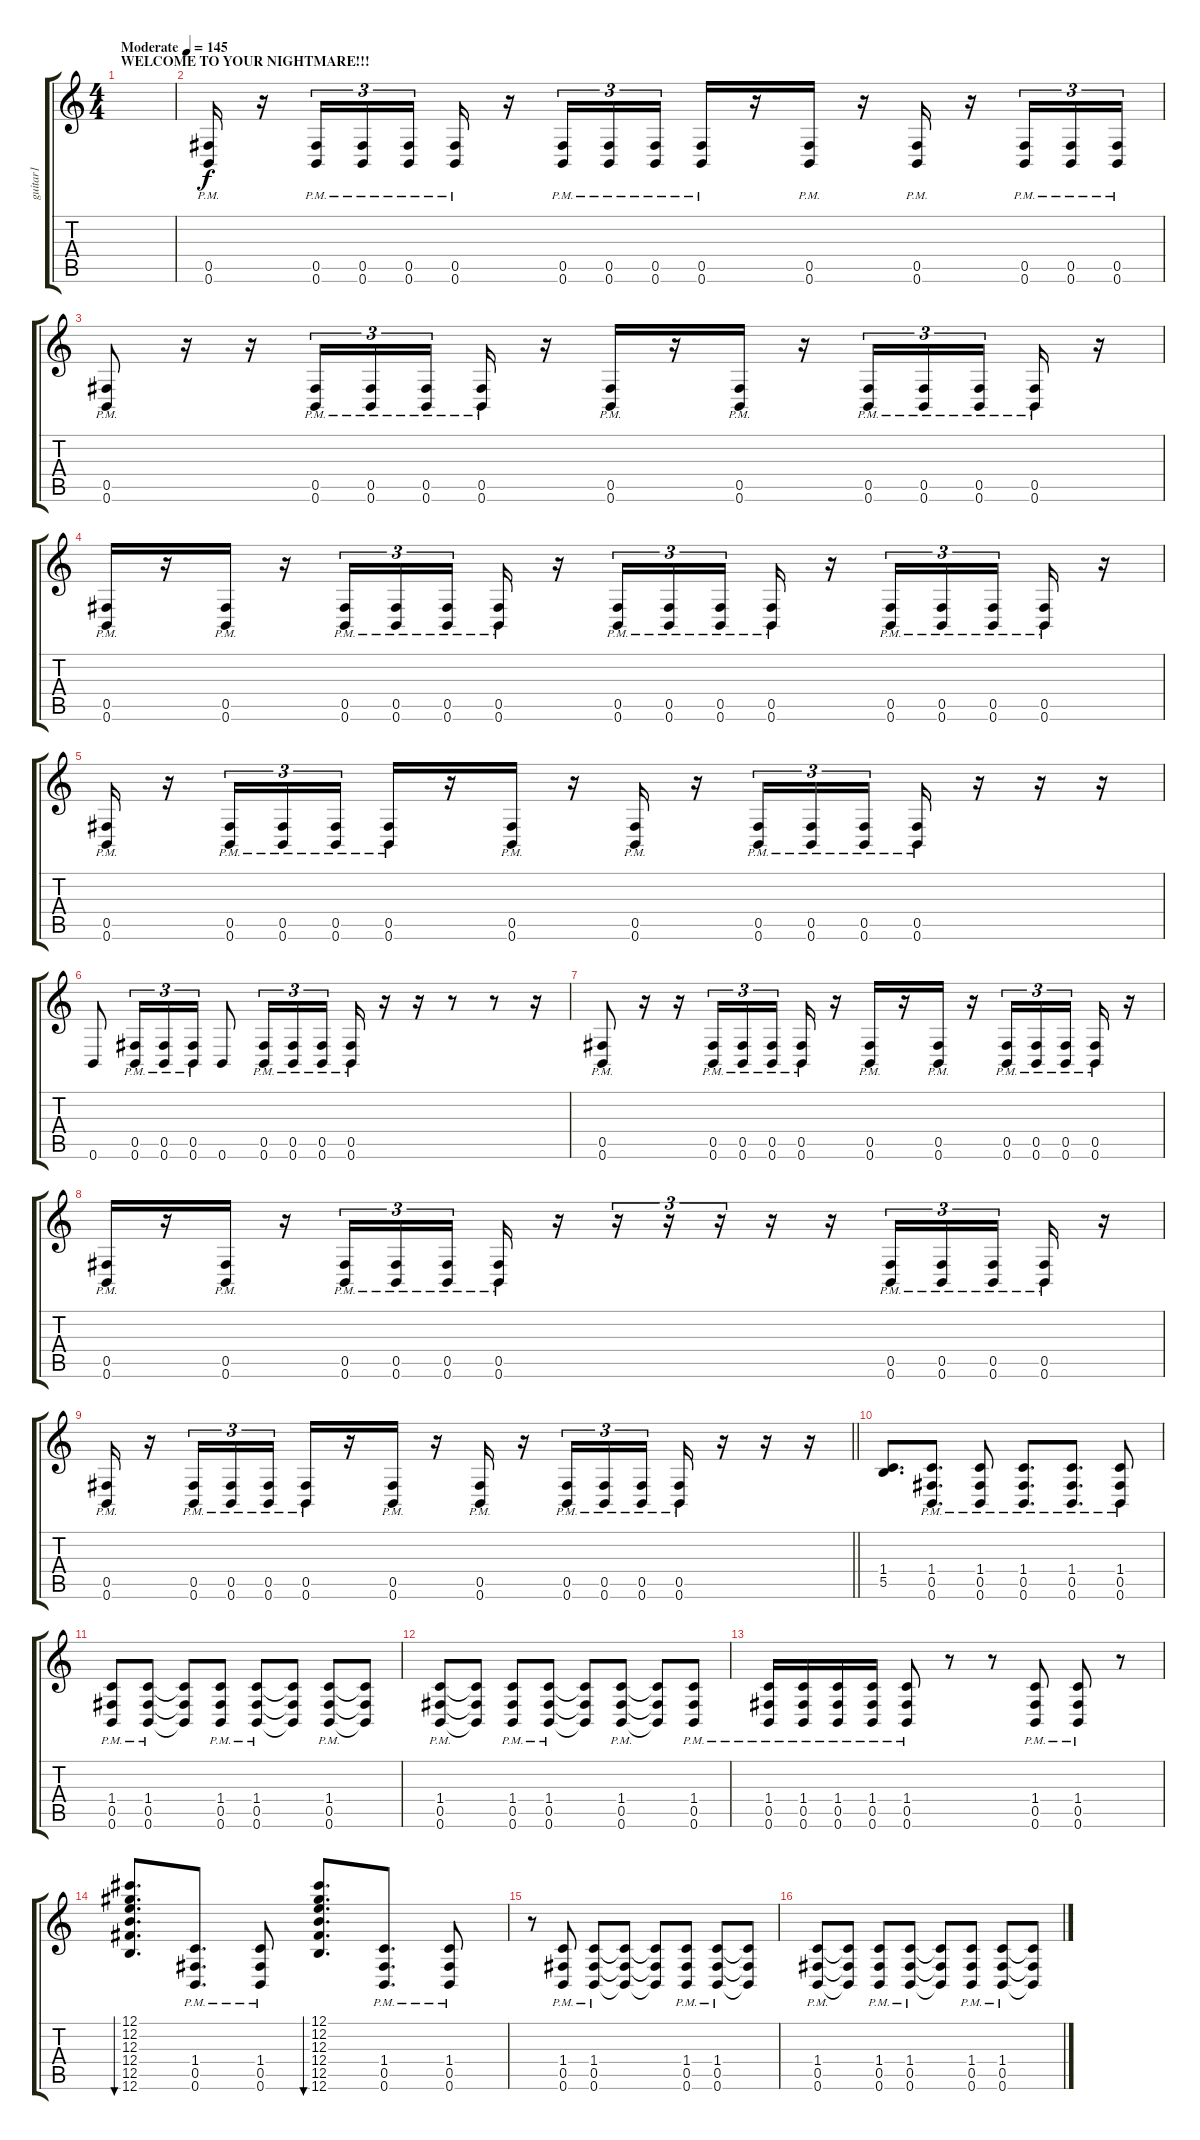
\track ("guitar1" "guitar1") {instrument distortionguitar}
\staff {score tabs}
\tuning (Db4 Ab3 E3 B2 Gb2 B1) {hide}
\ts (4 4)
\section ("" "WELCOME TO YOUR NIGHTMARE!!!")
\tempo (145 "Moderate")
\clef g2
\ks c
|
(0.5{pm} 0.6{pm}).16 r.16 (0.5{pm} 0.6{pm}).16{tu (3 2)} (0.5{pm} 0.6{pm}).16{tu (3 2)} (0.5{pm} 0.6{pm}).16{tu (3 2)} (0.5{pm} 0.6{pm}).16 r.16 (0.5{pm} 0.6{pm}).16{tu (3 2)} (0.5{pm} 0.6{pm}).16{tu (3 2)} (0.5{pm} 0.6{pm}).16{tu (3 2)} (0.5{pm} 0.6{pm}).16 r.16 (0.5{pm} 0.6{pm}).16 r.16 (0.5{pm} 0.6{pm}).16 r.16 (0.5{pm} 0.6{pm}).16{tu (3 2)} (0.5{pm} 0.6{pm}).16{tu (3 2)} (0.5{pm} 0.6{pm}).16{tu (3 2)} |
(0.5{pm} 0.6{pm}).8 r.16 r.16 (0.5{pm} 0.6{pm}).16{tu (3 2)} (0.5{pm} 0.6{pm}).16{tu (3 2)} (0.5{pm} 0.6{pm}).16{tu (3 2) beam splitsecondary} (0.5{pm} 0.6{pm}).16 r.16 (0.5{pm} 0.6{pm}).16 r.16 (0.5{pm} 0.6{pm}).16 r.16 (0.5{pm} 0.6{pm}).16{tu (3 2)} (0.5{pm} 0.6{pm}).16{tu (3 2)} (0.5{pm} 0.6{pm}).16{tu (3 2) beam splitsecondary} (0.5{pm} 0.6{pm}).16 r.16 |
(0.5{pm} 0.6{pm}).16 r.16 (0.5{pm} 0.6{pm}).16 r.16 (0.5{pm} 0.6{pm}).16{tu (3 2)} (0.5{pm} 0.6{pm}).16{tu (3 2)} (0.5{pm} 0.6{pm}).16{tu (3 2) beam splitsecondary} (0.5{pm} 0.6{pm}).16 r.16 (0.5{pm} 0.6{pm}).16{tu (3 2)} (0.5{pm} 0.6{pm}).16{tu (3 2)} (0.5{pm} 0.6{pm}).16{tu (3 2) beam splitsecondary} (0.5{pm} 0.6{pm}).16 r.16 (0.5{pm} 0.6{pm}).16{tu (3 2)} (0.5{pm} 0.6{pm}).16{tu (3 2)} (0.5{pm} 0.6{pm}).16{tu (3 2) beam splitsecondary} (0.5{pm} 0.6{pm}).16 r.16 |
(0.5{pm} 0.6{pm}).16 r.16 (0.5{pm} 0.6{pm}).16{tu (3 2)} (0.5{pm} 0.6{pm}).16{tu (3 2)} (0.5{pm} 0.6{pm}).16{tu (3 2)} (0.5{pm} 0.6{pm}).16 r.16 (0.5{pm} 0.6{pm}).16 r.16 (0.5{pm} 0.6{pm}).16 r.16 (0.5{pm} 0.6{pm}).16{tu (3 2)} (0.5{pm} 0.6{pm}).16{tu (3 2)} (0.5{pm} 0.6{pm}).16{tu (3 2)} (0.5{pm} 0.6{pm}).16 r.16 r.16 r.16 |
0.6.8 (0.5{pm} 0.6{pm}).16{tu (3 2)} (0.5{pm} 0.6{pm}).16{tu (3 2)} (0.5{pm} 0.6{pm}).16{tu (3 2)} 0.6.8 (0.5{pm} 0.6{pm}).16{tu (3 2)} (0.5{pm} 0.6{pm}).16{tu (3 2)} (0.5{pm} 0.6{pm}).16{tu (3 2)} (0.5{pm} 0.6{pm}).16 r.16 r.16 r.8 r.8 r.16 |
(0.5{pm} 0.6{pm}).8 r.16 r.16 (0.5{pm} 0.6{pm}).16{tu (3 2)} (0.5{pm} 0.6{pm}).16{tu (3 2)} (0.5{pm} 0.6{pm}).16{tu (3 2) beam splitsecondary} (0.5{pm} 0.6{pm}).16 r.16 (0.5{pm} 0.6{pm}).16 r.16 (0.5{pm} 0.6{pm}).16 r.16 (0.5{pm} 0.6{pm}).16{tu (3 2)} (0.5{pm} 0.6{pm}).16{tu (3 2)} (0.5{pm} 0.6{pm}).16{tu (3 2) beam splitsecondary} (0.5{pm} 0.6{pm}).16 r.16 |
(0.5{pm} 0.6{pm}).16 r.16 (0.5{pm} 0.6{pm}).16 r.16 (0.5{pm} 0.6{pm}).16{tu (3 2)} (0.5{pm} 0.6{pm}).16{tu (3 2)} (0.5{pm} 0.6{pm}).16{tu (3 2) beam splitsecondary} (0.5{pm} 0.6{pm}).16 r.16 r.16{tu (3 2)} r.16{tu (3 2)} r.16{tu (3 2)} r.16 r.16 (0.5{pm} 0.6{pm}).16{tu (3 2)} (0.5{pm} 0.6{pm}).16{tu (3 2)} (0.5{pm} 0.6{pm}).16{tu (3 2) beam splitsecondary} (0.5{pm} 0.6{pm}).16 r.16 |
\barLineRight lightlight
(0.5{pm} 0.6{pm}).16 r.16 (0.5{pm} 0.6{pm}).16{tu (3 2)} (0.5{pm} 0.6{pm}).16{tu (3 2)} (0.5{pm} 0.6{pm}).16{tu (3 2)} (0.5{pm} 0.6{pm}).16 r.16 (0.5{pm} 0.6{pm}).16 r.16 (0.5{pm} 0.6{pm}).16 r.16 (0.5{pm} 0.6{pm}).16{tu (3 2)} (0.5{pm} 0.6{pm}).16{tu (3 2)} (0.5{pm} 0.6{pm}).16{tu (3 2)} (0.5{pm} 0.6{pm}).16 r.16 r.16 r.16 |
\section ("" "")
(1.4 5.5).8{d} (1.4{pm} 0.5{pm} 0.6{pm}).8{d} (1.4{pm} 0.5{pm} 0.6{pm}).8 (1.4{pm} 0.5{pm} 0.6{pm}).8{d} (1.4{pm} 0.5{pm} 0.6{pm}).8{d} (1.4{pm} 0.5{pm} 0.6{pm}).8 |
(1.4{pm} 0.5{pm} 0.6{pm}).8 (1.4{pm} 0.5{pm} 0.6{pm}).8 (1.4{t} 0.5{t} 0.6{t}).8 (1.4{pm} 0.5{pm} 0.6{pm}).8 (1.4{pm} 0.5{pm} 0.6{pm}).8 (1.4{t} 0.5{t} 0.6{t}).8 (1.4{pm} 0.5{pm} 0.6{pm}).8 (1.4{t} 0.5{t} 0.6{t}).8 |
(1.4{pm} 0.5{pm} 0.6{pm}).8 (1.4{t} 0.5{t} 0.6{t}).8 (1.4{pm} 0.5{pm} 0.6{pm}).8 (1.4{pm} 0.5{pm} 0.6{pm}).8 (1.4{t} 0.5{t} 0.6{t}).8 (1.4{pm} 0.5{pm} 0.6{pm}).8 (1.4{t} 0.5{t} 0.6{t}).8 (1.4{pm} 0.5{pm} 0.6{pm}).8 |
(1.4{pm} 0.5{pm} 0.6{pm}).16 (1.4{pm} 0.5{pm} 0.6{pm}).16 (1.4{pm} 0.5{pm} 0.6{pm}).16 (1.4{pm} 0.5{pm} 0.6{pm}).16 (1.4{pm} 0.5{pm} 0.6{pm}).8 r.8 r.8 (1.4{pm} 0.5{pm} 0.6{pm}).8 (1.4{pm} 0.5{pm} 0.6{pm}).8 r.8 |
(12.1 12.2 12.3 12.4 12.5 12.6).8{d bu 480 instrument guitarfretnoise} (1.4{pm} 0.5{pm} 0.6{pm}).8{d instrument distortionguitar} (1.4{pm} 0.5{pm} 0.6{pm}).8 (12.1 12.2 12.3 12.4 12.5 12.6).8{d bu 480 instrument guitarfretnoise} (1.4{pm} 0.5{pm} 0.6{pm}).8{d instrument distortionguitar} (1.4{pm} 0.5{pm} 0.6{pm}).8 |
r.8 (1.4{pm} 0.5{pm} 0.6{pm}).8 (1.4{pm} 0.5{pm} 0.6{pm}).8 (1.4{t} 0.5{t} 0.6{t}).8 (1.4{t} 0.5{t} 0.6{t}).8 (1.4{pm} 0.5{pm} 0.6{pm}).8 (1.4{pm} 0.5{pm} 0.6{pm}).8 (1.4{t} 0.5{t} 0.6{t}).8 |
(1.4{pm} 0.5{pm} 0.6{pm}).8 (1.4{t} 0.5{t} 0.6{t}).8 (1.4{pm} 0.5{pm} 0.6{pm}).8 (1.4{pm} 0.5{pm} 0.6{pm}).8 (1.4{t} 0.5{t} 0.6{t}).8 (1.4{pm} 0.5{pm} 0.6{pm}).8 (1.4{pm} 0.5{pm} 0.6{pm}).8 (1.4{t} 0.5{t} 0.6{t}).8
